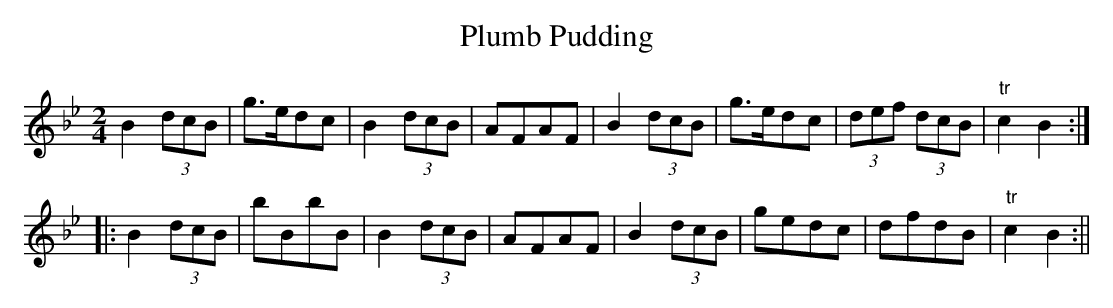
X:1
T:Plumb Pudding
M:2/4
L:1/8
K:Bb
B2 (3dcB|g>edc|B2 (3dcB|AFAF|B2 (3dcB|g>edc|(3def (3dcB|"tr"c2 B2:|
|:B2 (3dcB|bBbB|B2 (3dcB|AFAF|B2 (3dcB|gedc|dfdB|"tr"c2 B2:||
